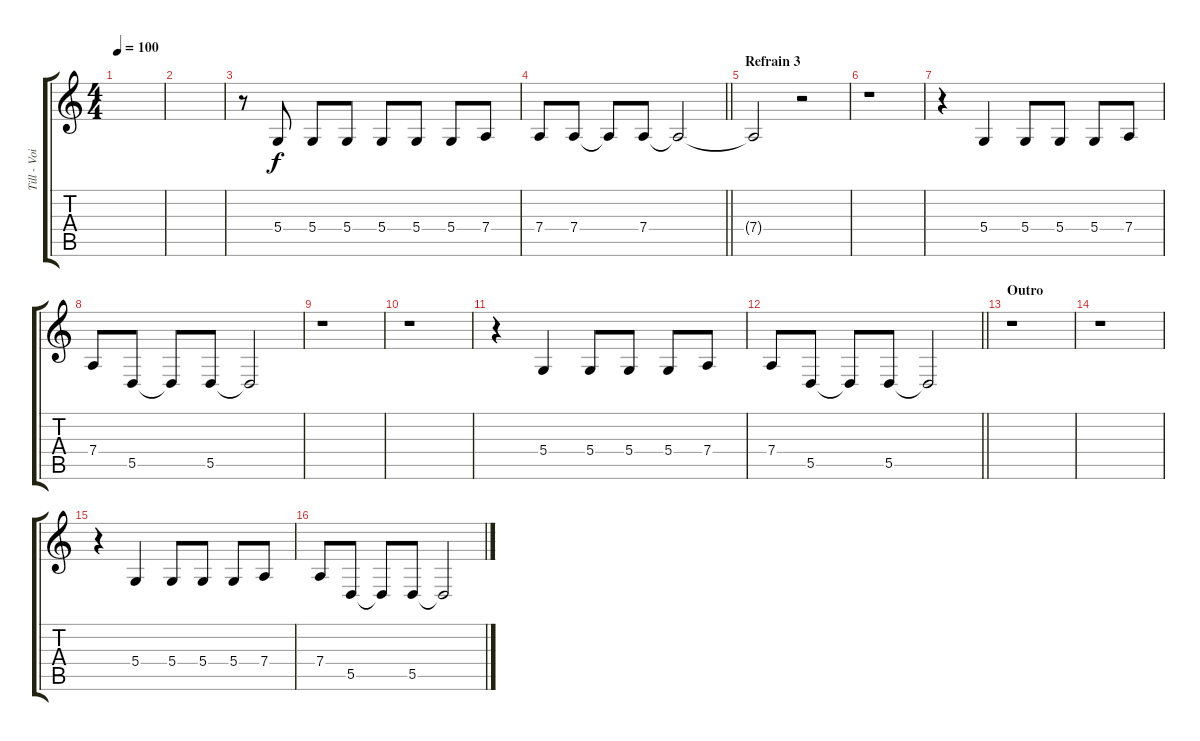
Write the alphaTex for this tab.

\track ("Till - Voice" "Till - Voi") {instrument trombone}
\staff {score tabs}
\tuning (E4 B3 G3 D3 A2 E2) {hide}
\ts (4 4)
\tempo 100
\clef g2
\ks c
|
|
r.8 5.4.8 5.4.8 5.4.8 5.4.8 5.4.8 5.4.8 7.4.8 |
\barLineRight lightlight
7.4.8 7.4.8 7.4{t}.8 7.4.8 7.4{t}.2 |
\section ("" "Refrain 3")
7.4{t}.2 r.2 |
r.1 |
r.4 5.4.4 5.4.8 5.4.8 5.4.8 7.4.8 |
7.4.8 5.5.8 5.5{t}.8 5.5.8 5.5{t}.2 |
r.1 |
r.1 |
r.4 5.4.4 5.4.8 5.4.8 5.4.8 7.4.8 |
\barLineRight lightlight
7.4.8 5.5.8 5.5{t}.8 5.5.8 5.5{t}.2 |
\section ("" "Outro")
r.1 |
r.1 |
r.4 5.4.4 5.4.8 5.4.8 5.4.8 7.4.8 |
7.4.8 5.5.8 5.5{t}.8 5.5.8 5.5{t}.2
